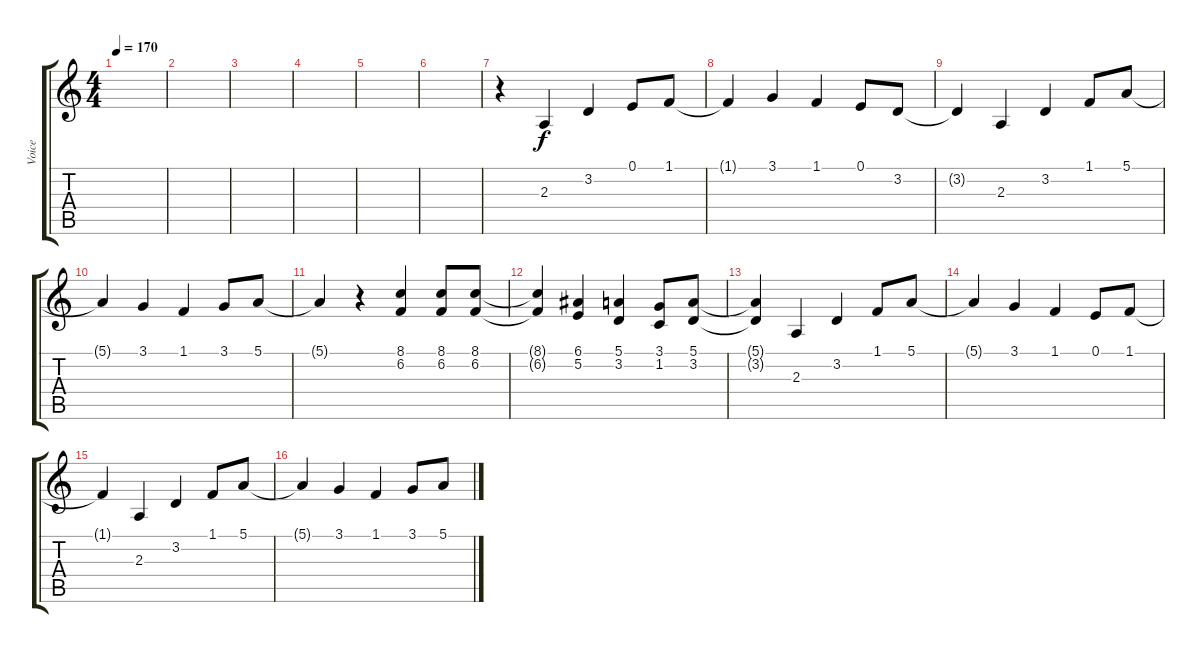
\track ("Voice" "Voice") {instrument flute}
\staff {score tabs}
\tuning (E4 B3 G3 D3 A2 E2) {hide}
\ts (4 4)
\tempo 170
\clef g2
\ks c
|
|
|
|
|
|
r.4 2.3.4 3.2.4 0.1.8 1.1.8 |
1.1{t}.4 3.1.4 1.1.4 0.1.8 3.2.8 |
3.2{t}.4 2.3.4 3.2.4 1.1.8 5.1.8 |
5.1{t}.4 3.1.4 1.1.4 3.1.8 5.1.8 |
5.1{t}.4 r.4 (8.1 6.2).4 (8.1 6.2).8 (8.1 6.2).8 |
(8.1{t} 6.2{t}).4 (6.1 5.2).4 (5.1 3.2).4 (3.1 1.2).8 (5.1 3.2).8 |
(5.1{t} 3.2{t}).4 2.3.4 3.2.4 1.1.8 5.1.8 |
5.1{t}.4 3.1.4 1.1.4 0.1.8 1.1.8 |
1.1{t}.4 2.3.4 3.2.4 1.1.8 5.1.8 |
5.1{t}.4 3.1.4 1.1.4 3.1.8 5.1.8
